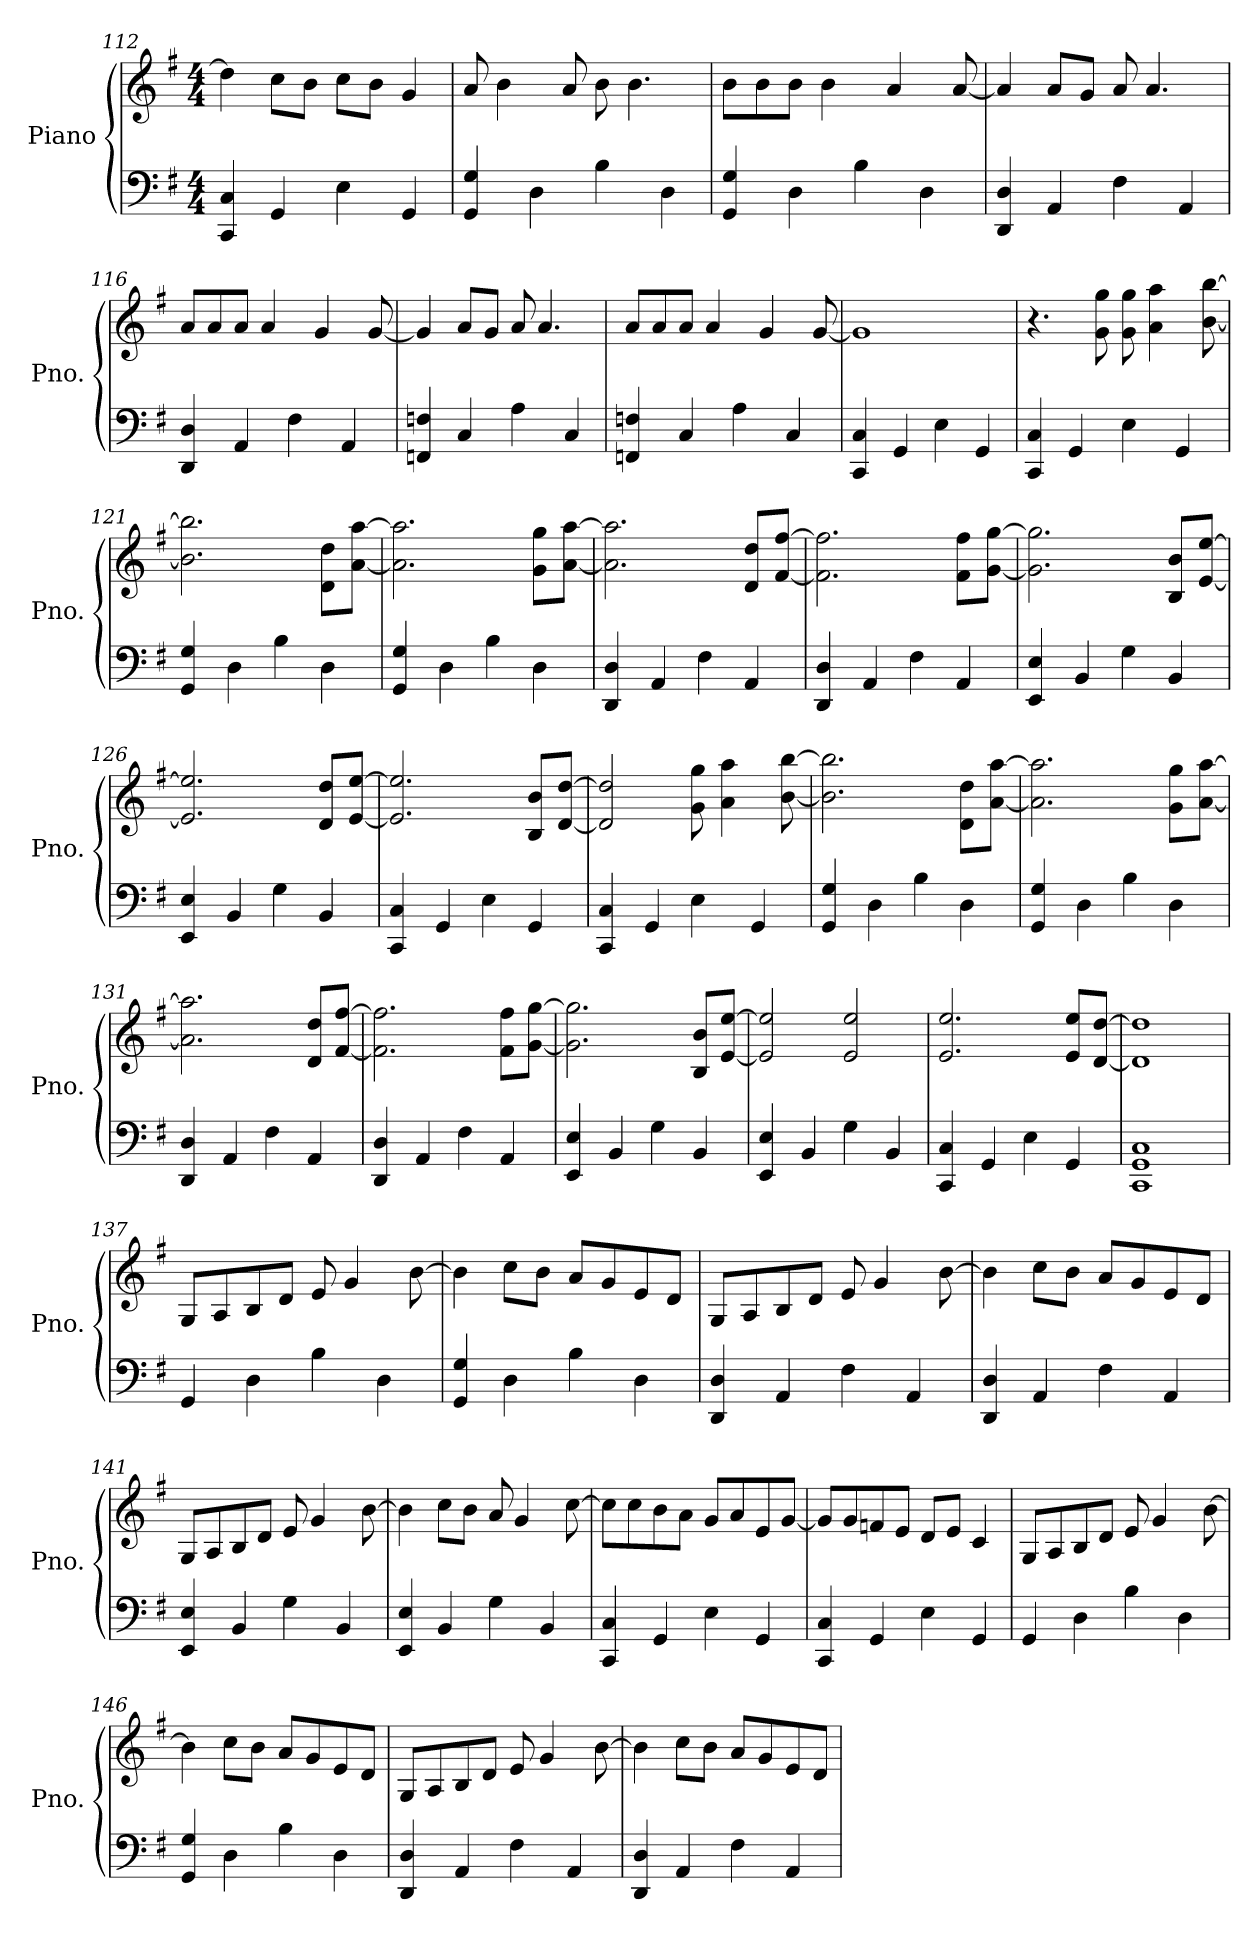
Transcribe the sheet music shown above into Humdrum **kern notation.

**kern	**kern
*part1	*part1
*staff2	*staff1
*I"Piano	*
*I'Pno.	*
!!LO:LB:g=z
*clefF4	*clefG2
*k[f#]	*k[f#]
*M4/4	*M4/4
=112	=112
4CC/ 4C/	4dd\]
4GG/	8cc\L
.	8b\J
4E\	8cc\L
.	8b\J
4GG/	4g/
=113	=113
4GG/ 4G/	8a/
.	4b\
4D\	.
.	8a/
4B\	8b\
.	4.b\
4D\	.
=114	=114
4GG/ 4G/	8b\L
.	8b\
4D\	8b\J
.	4b\
4B\	.
.	4a/
4D\	.
.	[8a/
=115	=115
4DD/ 4D/	4a/]
4AA/	8a/L
.	8g/J
4F#\	8a/
.	4.a/
4AA/	.
=116	=116
4DD/ 4D/	8a/L
.	8a/
4AA/	8a/J
.	4a/
4F#\	.
.	4g/
4AA/	.
.	[8g/
=117	=117
4FFn/ 4Fn/	4g/]
4C/	8a/L
.	8g/J
4A\	8a/
.	4.a/
4C/	.
!!LO:LB:g=z
=118	=118
4FFn/ 4Fn/	8a/L
.	8a/
4C/	8a/J
.	4a/
4A\	.
.	4g/
4C/	.
.	[8g/
=119	=119
4CC/ 4C/	1g]
4GG/	.
4E\	.
4GG/	.
=120	=120
4CC/ 4C/	4.r
4GG/	.
.	8g\ 8gg\
4E\	8g\ 8gg\
.	4a\ 4aa\
4GG/	.
.	[8b\ [8bb\
=121	=121
4GG/ 4G/	2.b\] 2.bb\]
4D\	.
4B\	.
4D\	8d\ 8dd\L
.	[8a\ [8aa\J
=122	=122
4GG/ 4G/	2.a\] 2.aa\]
4D\	.
4B\	.
4D\	8g\ 8gg\L
.	[8a\ [8aa\J
=123	=123
4DD/ 4D/	2.a\] 2.aa\]
4AA/	.
4F#\	.
4AA/	8d/ 8dd/L
.	[8f#/ [8ff#/J
=124	=124
4DD/ 4D/	2.f#\] 2.ff#\]
4AA/	.
4F#\	.
4AA/	8f#\ 8ff#\L
.	[8g\ [8gg\J
!!LO:PB:g=z
=125	=125
4EE/ 4E/	2.g\] 2.gg\]
4BB/	.
4G\	.
4BB/	8B/ 8b/L
.	[8e/ [8ee/J
=126	=126
4EE/ 4E/	2.e/] 2.ee/]
4BB/	.
4G\	.
4BB/	8d/ 8dd/L
.	[8e/ [8ee/J
=127	=127
4CC/ 4C/	2.e/] 2.ee/]
4GG/	.
4E\	.
4GG/	8B/ 8b/L
.	[8d/ [8dd/J
=128	=128
4CC/ 4C/	2d/] 2dd/]
4GG/	.
4E\	8g\ 8gg\
.	4a\ 4aa\
4GG/	.
.	[8b\ [8bb\
=129	=129
4GG/ 4G/	2.b\] 2.bb\]
4D\	.
4B\	.
4D\	8d\ 8dd\L
.	[8a\ [8aa\J
=130	=130
4GG/ 4G/	2.a\] 2.aa\]
4D\	.
4B\	.
4D\	8g\ 8gg\L
.	[8a\ [8aa\J
=131	=131
4DD/ 4D/	2.a\] 2.aa\]
4AA/	.
4F#\	.
4AA/	8d/ 8dd/L
.	[8f#/ [8ff#/J
=132	=132
4DD/ 4D/	2.f#\] 2.ff#\]
4AA/	.
4F#\	.
4AA/	8f#\ 8ff#\L
.	[8g\ [8gg\J
!!LO:LB:g=z
=133	=133
4EE/ 4E/	2.g\] 2.gg\]
4BB/	.
4G\	.
4BB/	8B/ 8b/L
.	[8e/ [8ee/J
=134	=134
4EE/ 4E/	2e/] 2ee/]
4BB/	.
4G\	2e/ 2ee/
4BB/	.
=135	=135
4CC/ 4C/	2.e/ 2.ee/
4GG/	.
4E\	.
4GG/	8e/ 8ee/L
.	[8d/ [8dd/J
=136	=136
1CC 1GG 1C	1d] 1dd]
=137	=137
4GG/	8G/L
.	8A/
4D\	8B/
.	8d/J
4B\	8e/
.	4g/
4D\	.
.	[8b\
=138	=138
4GG/ 4G/	4b\]
4D\	8cc\L
.	8b\J
4B\	8a/L
.	8g/
4D\	8e/
.	8d/J
=139	=139
4DD/ 4D/	8G/L
.	8A/
4AA/	8B/
.	8d/J
4F#\	8e/
.	4g/
4AA/	.
.	[8b\
!!LO:LB:g=z
=140	=140
4DD/ 4D/	4b\]
4AA/	8cc\L
.	8b\J
4F#\	8a/L
.	8g/
4AA/	8e/
.	8d/J
=141	=141
4EE/ 4E/	8G/L
.	8A/
4BB/	8B/
.	8d/J
4G\	8e/
.	4g/
4BB/	.
.	[8b\
=142	=142
4EE/ 4E/	4b\]
4BB/	8cc\L
.	8b\J
4G\	8a/
.	4g/
4BB/	.
.	[8cc\
=143	=143
4CC/ 4C/	8cc\L]
.	8cc\
4GG/	8b\
.	8a\J
4E\	8g/L
.	8a/
4GG/	8e/
.	[8g/J
=144	=144
4CC/ 4C/	8g/L]
.	8g/
4GG/	8fn/
.	8e/J
4E\	8d/L
.	8e/J
4GG/	4c/
!!LO:LB:g=z
=145	=145
4GG/	8G/L
.	8A/
4D\	8B/
.	8d/J
4B\	8e/
.	4g/
4D\	.
.	[8b\
=146	=146
4GG/ 4G/	4b\]
4D\	8cc\L
.	8b\J
4B\	8a/L
.	8g/
4D\	8e/
.	8d/J
=147	=147
4DD/ 4D/	8G/L
.	8A/
4AA/	8B/
.	8d/J
4F#\	8e/
.	4g/
4AA/	.
.	[8b\
=148	=148
4DD/ 4D/	4b\]
4AA/	8cc\L
.	8b\J
4F#\	8a/L
.	8g/
4AA/	8e/
.	8d/J
=	=
*-	*-
